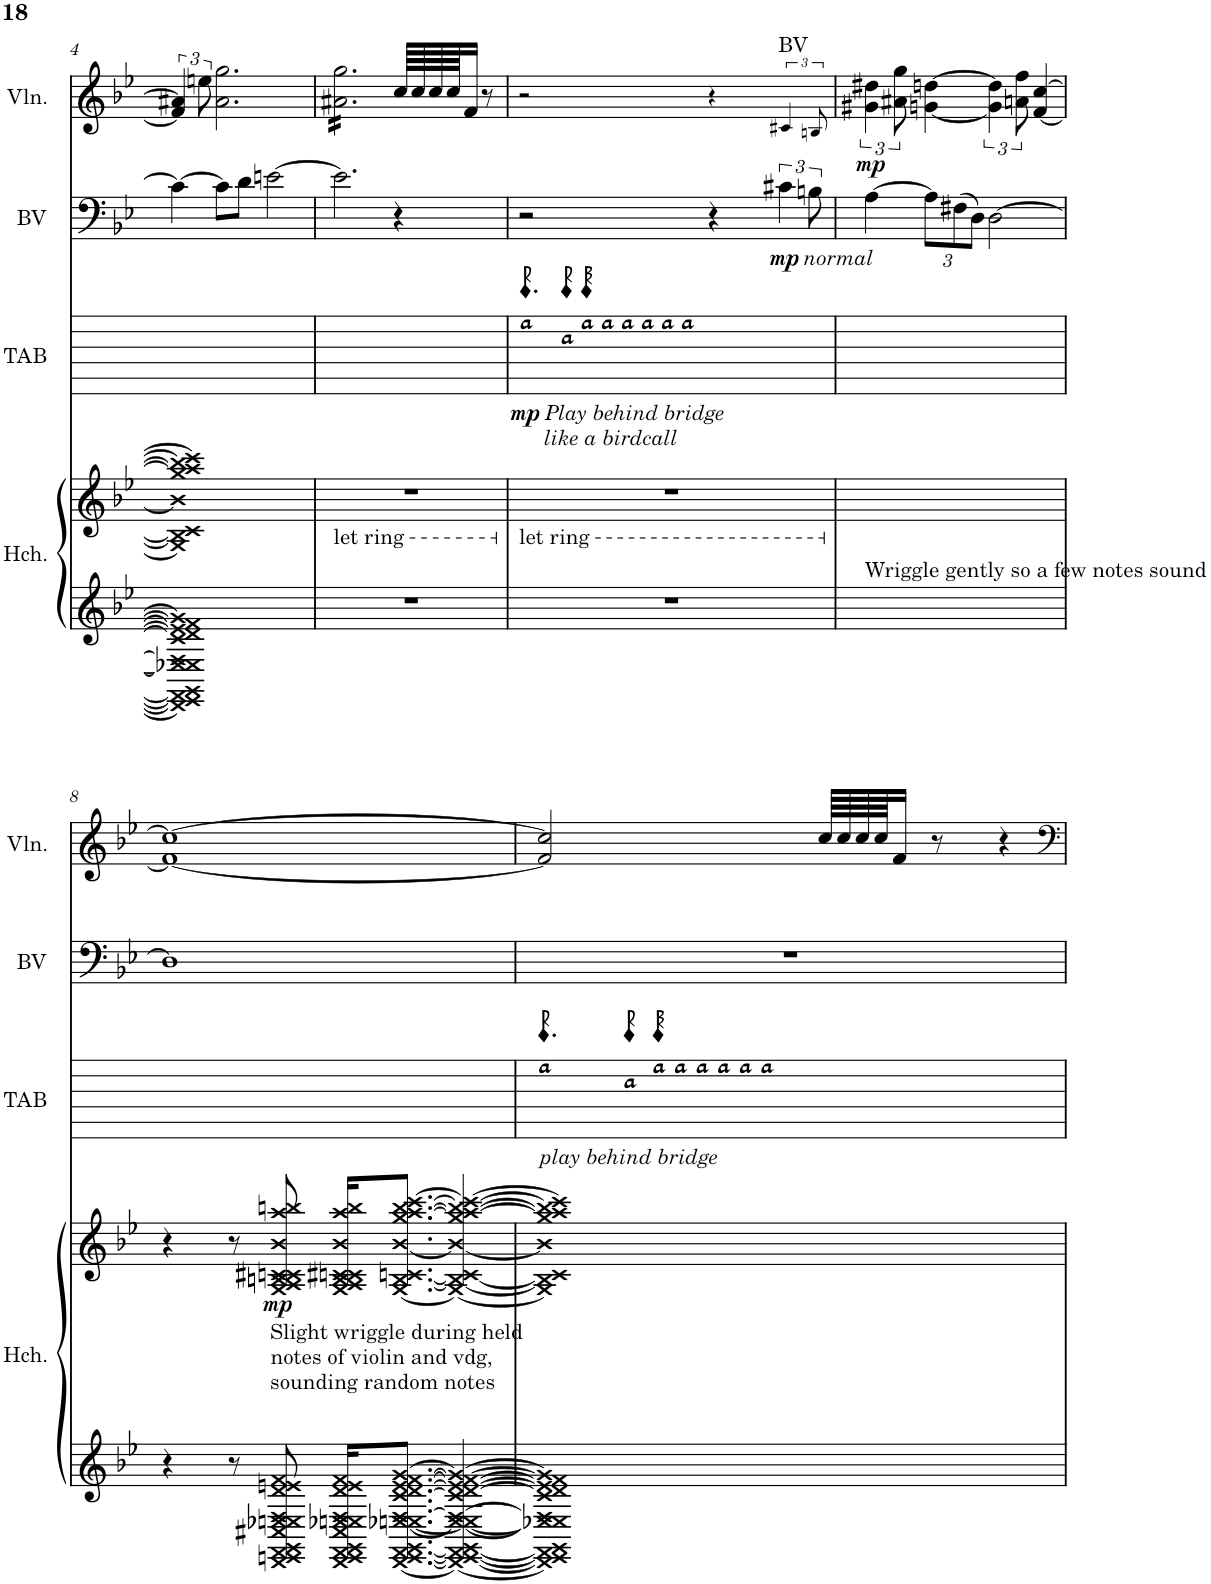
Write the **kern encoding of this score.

**kern	**kern	**dynam	**kern	**dynam	**kern	**dynam	**kern	**dynam
*part4	*part4	*part4	*part3	*part3	*part2	*part2	*part1	*part1
*staff5	*staff4	*staff4/5	*staff3	*staff3	*staff2	*staff2	*staff1	*staff1
*I"Harpsichord	*	*	*I"bass viol TAB	*	*I"Bass Viol	*	*I"Violin	*
*I'Hch.	*	*	*I'TAB	*	*I'BV	*	*I'Vln.	*
!!LO:PB:g=z
*clefG2	*clefG2	*	*	*	*clefF4	*	*clefG2	*
*k[b-e-]	*k[b-e-]	*	*k[b-e-]	*	*k[b-e-]	*	*k[b-e-]	*
*M2/2	*M2/2	*	*M2/2	*	*M2/2	*	*M2/2	*
*met(c|)	*met(c|)	*	*met(c|)	*	*met(c|)	*	*met(c|)	*
=4	=4	=4	=4	=4	=4	=4	=4	=4
1DD] 1EE] 1FF] 1GG] 1E-X] 1E] 1F] 1c] 1d] 1e] 1f] 1g]	1G] 1B] 1c] 1b-] 1gg] 1aa] 1bb] 1ccc]	.	1r	.	4c#\_	.	6f#/] 6a#X/]	.
.	.	.	.	.	.	.	12een\	.
.	.	.	.	.	8c#\L]	.	2.a#\ 2.gg\	.
.	.	.	.	.	8d\J	.	.	.
.	.	.	.	.	[2en\	.	.	.
=5	=5	=5	=5	=5	=5	=5	=5	=5
!	!LO:TX:b:t=let ring	!	!	!	!	!	!	!
*	*	*	*	*	*	*	*tremolo	*
1r	1r	.	1r	.	2.e\]	.	16a#X\ 16gg\LL	.
.	.	.	.	.	.	.	16a#X\ 16gg\	.
.	.	.	.	.	.	.	16a#X\ 16gg\	.
.	.	.	.	.	.	.	16a#X\ 16gg\	.
.	.	.	.	.	.	.	16a#X\ 16gg\	.
.	.	.	.	.	.	.	16a#X\ 16gg\	.
.	.	.	.	.	.	.	16a#X\ 16gg\	.
.	.	.	.	.	.	.	16a#X\ 16gg\	.
.	.	.	.	.	.	.	16a#X\ 16gg\	.
.	.	.	.	.	.	.	16a#X\ 16gg\	.
.	.	.	.	.	.	.	16a#X\ 16gg\	.
.	.	.	.	.	.	.	16a#X\ 16gg\JJ	.
*	*	*	*	*	*	*	*Xtremolo	*
.	.	.	.	.	4r	.	64cc/LLLL	.
.	.	.	.	.	.	.	64cc/	.
.	.	.	.	.	.	.	64cc/	.
.	.	.	.	.	.	.	64cc/JJ	.
.	.	.	.	.	.	.	16f/JJ	.
.	.	.	.	.	.	.	8r	.
=6	=6	=6	=6	=6	=6	=6	=6	=6
!	!	!	!LO:TX:b:i:t=Play behind bridge	!	!	!	!	!
!	!	!	!LO:TX:b:t=like a birdcall	!	!	!	!	!
!	!LO:TX:b:t=let ring	!	!	!	!	!	!	!
!	!	!	!	!LO:DY:b	!	!	!	!
1r	1r	.	16.A	mp	2r	.	2r	.
.	.	.	32r	.	.	.	.	.
.	.	.	16r	.	.	.	.	.
.	.	.	16EnLL	.	.	.	.	.
.	.	.	32AL	.	.	.	.	.
.	.	.	32A	.	.	.	.	.
.	.	.	32A	.	.	.	.	.
.	.	.	32A	.	.	.	.	.
.	.	.	32A	.	.	.	.	.
.	.	.	32AJJJ	.	.	.	.	.
.	.	.	32r	.	.	.	.	.
.	.	.	32r	.	.	.	.	.
.	.	.	32r	.	4r	.	4r	.
.	.	.	32r	.	.	.	.	.
.	.	.	32r	.	.	.	.	.
.	.	.	32r	.	.	.	.	.
.	.	.	32r	.	.	.	.	.
.	.	.	32r	.	.	.	.	.
.	.	.	16r	.	.	.	.	.
!	!	!	!	!	!	!	!LO:TX:a:t=BV	!
!	!	!	!	!	!LO:TX:b:i:t=normal	!	!	!
!	!	!	!	!	!	!LO:DY:b	!	!
.	.	.	4r	.	6c#X\	mp	6c#X!/	.
.	.	.	.	.	12Bn\	.	12Bn!/	.
=7	=7	=7	=7	=7	=7	=7	=7	=7
!LO:TX:a:t=Wriggle gently so a few notes sound	!	!	!	!	!	!	!	!
!	!	!	!	!	!	!	!	!LO:DY:b
1ryy	1ryy	.	1r	.	[4A\	.	6g#X\ 6dd#X\	mp
.	.	.	.	.	.	.	12a#X\ 12gg\	.
*	*	*	*	*	*Xbrackettup	*	*	*
.	.	.	.	.	12A\L]	.	[4gn\ [4ddn\	.
.	.	.	.	.	(12F#X\	.	.	.
.	.	.	.	.	12D\J)	.	.	.
.	.	.	.	.	[2D\	.	6g\] 6dd\]	.
.	.	.	.	.	.	.	12an\ 12ff\	.
.	.	.	.	.	.	.	[4f/ [4cc/	.
!!LO:LB:g=z
=8	=8	=8	=8	=8	=8	=8	=8	=8
4r	4r	.	1r	.	1D]	.	1f_ 1cc_	.
8r	8r	.	.	.	.	.	.	.
!	!	!LO:DY:b	!	!	!	!	!	!
8DD/ 8EEn/ 8FF/ 8GG/ 8C#X/ 8E-X/ 8En/ 8F/ 8d/ 8en/ 8f/	8G/ 8A/ 8Bn/ 8cn/ 8c#X/ 8b-/ 8aa/ 8bbn/	mp	.	.	.	.	.	.
!LO:TX:a:t=Slight wriggle during held	!	!	!	!	!	!	!	!
!LO:TX:a:t=notes of violin and vdg,	!	!	!	!	!	!	!	!
!LO:TX:a:t=sounding random notes	!	!	!	!	!	!	!	!
16DD/ 16EE/ 16FF/ 16GG/ 16C#/ 16E-X/ 16En/ 16F/ 16d/ 16e/ 16f/KL	16G/ 16A/ 16B/ 16cn/ 16c#X/ 16b-/ 16aa/ 16bb/KL	.	.	.	.	.	.	.
[8.DD/ [8.EE/ [8.FF/ [8.GG/ [8.E-X/ [8.En/ [8.F/ [8.c/ [8.d/ [8.e/ [8.f/ [8.g/J	[8.G/ [8.B/ [8.cn/ [8.b-/ [8.gg/ [8.aa/ [8.bb/ [8.ccc/J	.	.	.	.	.	.	.
4DD/_ 4EE/_ 4FF/_ 4GG/_ 4E-/_ 4E/_ 4F/_ 4c/_ 4d/_ 4e/_ 4f/_ 4g/_	4G/_ 4B/_ 4c/_ 4b-/_ 4gg/_ 4aa/_ 4bb/_ 4ccc/_	.	.	.	.	.	.	.
=9	=9	=9	=9	=9	=9	=9	=9	=9
!	!	!	!LO:TX:b:i:t=play behind bridge	!	!	!	!	!
1DD] 1EE] 1FF] 1GG] 1E-X] 1E] 1F] 1c] 1d] 1e] 1f] 1g]	1G] 1B] 1c] 1b-] 1gg] 1aa] 1bb] 1ccc]	.	16.A	.	1r	.	2f/] 2cc/]	.
.	.	.	32r	.	.	.	.	.
.	.	.	16r	.	.	.	.	.
.	.	.	16EnLL	.	.	.	.	.
.	.	.	32AL	.	.	.	.	.
.	.	.	32A	.	.	.	.	.
.	.	.	32A	.	.	.	.	.
.	.	.	32A	.	.	.	.	.
.	.	.	32A	.	.	.	.	.
.	.	.	32AJJJ	.	.	.	.	.
.	.	.	32r	.	.	.	.	.
.	.	.	32r	.	.	.	.	.
.	.	.	32r	.	.	.	64cc/LLLL	.
.	.	.	.	.	.	.	64cc/	.
.	.	.	32r	.	.	.	64cc/	.
.	.	.	.	.	.	.	64cc/JJ	.
.	.	.	32r	.	.	.	16f/JJ	.
.	.	.	32r	.	.	.	.	.
.	.	.	32r	.	.	.	8r	.
.	.	.	32r	.	.	.	.	.
.	.	.	16r	.	.	.	.	.
.	.	.	4r	.	.	.	4r	.
=	=	=	=	=	=	=	=	=
*-	*-	*-	*-	*-	*-	*-	*-	*-
